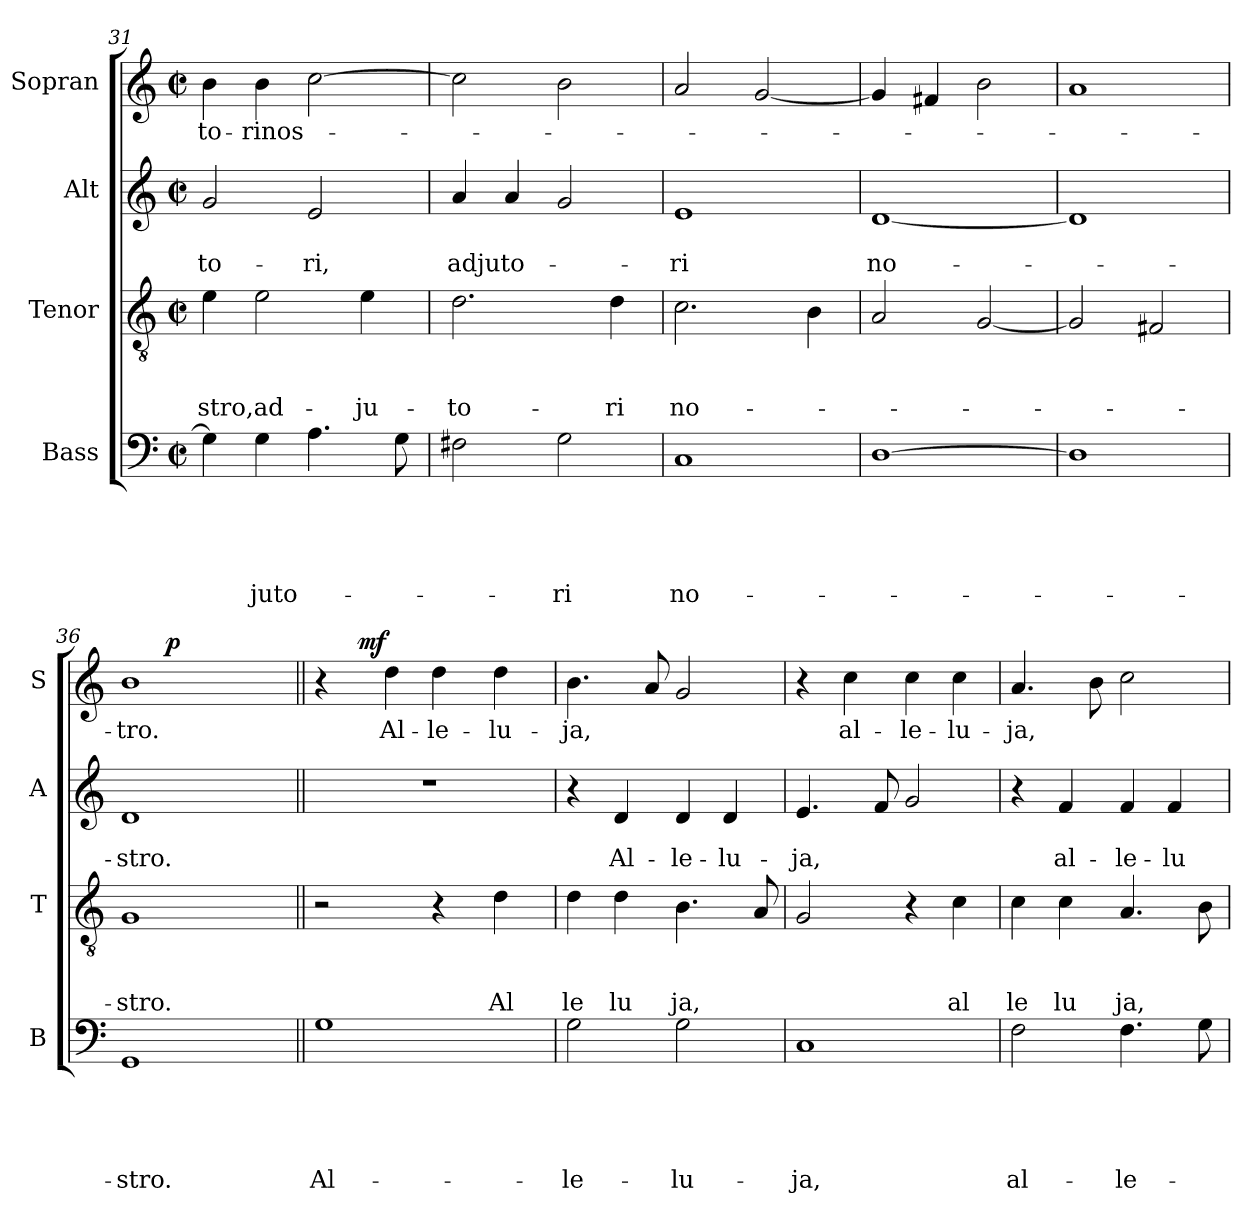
**kern	**text	**text	**text	**text	**text	**kern	**text	**text	**text	**kern	**text	**text	**kern	**text	**dynam
*part4	*part4	*part4	*part4	*part4	*part4	*part3	*part3	*part3	*part3	*part2	*part2	*part2	*part1	*part1	*part1
*staff4	*staff4	*staff4	*staff4	*staff4	*staff4	*staff3	*staff3	*staff3	*staff3	*staff2	*staff2	*staff2	*staff1	*staff1	*staff1
*I"Bass	*	*	*	*	*	*I"Tenor	*	*	*	*I"Alt	*	*	*I"Sopran	*	*
*I'B	*	*	*	*	*	*I'T	*	*	*	*I'A	*	*	*I'S	*	*
*clefF4	*	*	*	*	*	*clefGv2	*	*	*	*clefG2	*	*	*clefG2	*	*
*k[]	*	*	*	*	*	*k[]	*	*	*	*k[]	*	*	*k[]	*	*
*C:	*	*	*	*	*	*C:	*	*	*	*C:	*	*	*C:	*	*
*M2/2	*	*	*	*	*	*M2/2	*	*	*	*M2/2	*	*	*M2/2	*	*
*met(c|)	*	*	*	*	*	*met(c|)	*	*	*	*met(c|)	*	*	*met(c|)	*	*
=31	=31	=31	=31	=31	=31	=31	=31	=31	=31	=31	=31	=31	=31	=31	=31
!	!	!	!	!	!	!	!	!	!LO:LY:b	!	!	!LO:LY:b	!	!LO:LY:b	!
4G\]	.	.	.	.	.	4e\	.	.	-stro,ad-	2g/	.	-to-	4b\	-to-	.
!	!	!	!	!	!LO:LY:b	!	!	!	!	!	!	!	!	!LO:LY:b	!
4G\	.	.	.	.	-juto-	2e\	.	.	.	.	.	.	4b\	-rinos-	.
!	!	!	!	!	!	!	!	!	!	!	!	!LO:LY:b	!	!	!
4.A\	.	.	.	.	.	.	.	.	.	2e/	.	-ri,	[>2cc\	.	.
!	!	!	!	!	!	!	!	!	!LO:LY:b	!	!	!	!	!	!
.	.	.	.	.	.	4e\	.	.	-ju-	.	.	.	.	.	.
8G\	.	.	.	.	.	.	.	.	.	.	.	.	.	.	.
=32	=32	=32	=32	=32	=32	=32	=32	=32	=32	=32	=32	=32	=32	=32	=32
!	!	!	!	!	!	!	!	!	!LO:LY:b	!	!	!LO:LY:b	!	!	!
2F#X\	.	.	.	.	.	2.d\	.	.	-to-	4a/	.	adjuto-	2cc\]	.	.
.	.	.	.	.	.	.	.	.	.	4a/	.	.	.	.	.
!	!	!	!	!	!LO:LY:b	!	!	!	!	!	!	!	!	!	!
2G\	.	.	.	.	-ri	.	.	.	.	2g/	.	.	2b\	.	.
!	!	!	!	!	!	!	!	!	!LO:LY:b	!	!	!	!	!	!
.	.	.	.	.	.	4d\	.	.	-ri	.	.	.	.	.	.
!!LO:PB:g=z
=33	=33	=33	=33	=33	=33	=33	=33	=33	=33	=33	=33	=33	=33	=33	=33
!	!	!	!	!	!LO:LY:b	!	!	!	!LO:LY:b	!	!	!LO:LY:b	!	!	!
1C	.	.	.	.	no-	2.c\	.	.	no-	1e	.	-ri	2a/	.	.
.	.	.	.	.	.	.	.	.	.	.	.	.	[<2g/	.	.
.	.	.	.	.	.	4B\	.	.	.	.	.	.	.	.	.
=34	=34	=34	=34	=34	=34	=34	=34	=34	=34	=34	=34	=34	=34	=34	=34
!	!	!	!	!	!	!	!	!	!	!	!	!LO:LY:b	!	!	!
[>1D	.	.	.	.	.	2A/	.	.	.	[<1d	.	no-	4g/]	.	.
.	.	.	.	.	.	.	.	.	.	.	.	.	4f#X/	.	.
.	.	.	.	.	.	[<2G/	.	.	.	.	.	.	2b\	.	.
=35	=35	=35	=35	=35	=35	=35	=35	=35	=35	=35	=35	=35	=35	=35	=35
1D]	.	.	.	.	.	2G/]	.	.	.	1d]	.	.	1a	.	.
.	.	.	.	.	.	2F#X/	.	.	.	.	.	.	.	.	.
=36	=36	=36	=36	=36	=36	=36	=36	=36	=36	=36	=36	=36	=36	=36	=36
!	!	!	!	!	!LO:LY:b	!	!	!	!LO:LY:b	!	!	!LO:LY:b	!	!LO:LY:b	!
*	*	*	*	*	*	*	*	*	*	*	*	*	*^	*	*
1GG	.	.	.	.	-stro.	1G	.	.	-stro.	1d	.	-stro.	1b	8..ryy	-tro.	.
!	!	!	!	!	!	!	!	!	!	!	!	!	!	!	!	!LO:DY:a
.	.	.	.	.	.	.	.	.	.	.	.	.	.	2ryy	.	p
.	.	.	.	.	.	.	.	.	.	.	.	.	.	4ryy	.	.
.	.	.	.	.	.	.	.	.	.	.	.	.	.	32ryy	.	.
=37||	=37||	=37||	=37||	=37||	=37||	=37||	=37||	=37||	=37||	=37||	=37||	=37||	=37||	=37||	=37||	=37||
!	!	!	!	!	!LO:LY:b	!	!	!	!	!	!	!	!	!	!	!
1G	.	.	.	.	Al-	2r	.	.	.	1r	.	.	4r	8ryy	.	.
.	.	.	.	.	.	.	.	.	.	.	.	.	.	32ryy	.	.
!	!	!	!	!	!	!	!	!	!	!	!	!	!	!	!	!LO:DY:a
.	.	.	.	.	.	.	.	.	.	.	.	.	.	2ryy	.	mf
!	!	!	!	!	!	!	!	!	!	!	!	!	!	!	!LO:LY:b	!
.	.	.	.	.	.	.	.	.	.	.	.	.	4dd\	.	Al-	.
!	!	!	!	!	!	!	!	!	!	!	!	!	!	!	!LO:LY:b	!
.	.	.	.	.	.	4r	.	.	.	.	.	.	4dd\	.	-le-	.
.	.	.	.	.	.	.	.	.	.	.	.	.	.	4ryy	.	.
!	!	!	!	!	!	!	!	!	!LO:LY:b	!	!	!	!	!	!LO:LY:b	!
.	.	.	.	.	.	4d\	.	.	Al	.	.	.	4dd\	.	-lu-	.
.	.	.	.	.	.	.	.	.	.	.	.	.	.	16.ryy	.	.
=38	=38	=38	=38	=38	=38	=38	=38	=38	=38	=38	=38	=38	=38	=38	=38	=38
!	!	!	!	!	!LO:LY:b	!	!	!	!LO:LY:b	!	!	!	!	!	!LO:LY:b	!
*	*	*	*	*	*	*	*	*	*	*	*	*	*v	*v	*	*
2G\	.	.	.	.	-le-	4d\	.	.	le	4r	.	.	4.b\	-ja,	.
!	!	!	!	!	!	!	!	!	!LO:LY:b	!	!	!LO:LY:b	!	!	!
.	.	.	.	.	.	4d\	.	.	lu	4d/	.	Al-	.	.	.
.	.	.	.	.	.	.	.	.	.	.	.	.	8a/	.	.
!	!	!	!	!	!LO:LY:b	!	!	!	!LO:LY:b	!	!	!LO:LY:b	!	!	!
2G\	.	.	.	.	-lu-	4.B\	.	.	ja,	4d/	.	-le-	2g/	.	.
!	!	!	!	!	!	!	!	!	!	!	!	!LO:LY:b	!	!	!
.	.	.	.	.	.	.	.	.	.	4d/	.	-lu-	.	.	.
.	.	.	.	.	.	8A/	.	.	.	.	.	.	.	.	.
=39	=39	=39	=39	=39	=39	=39	=39	=39	=39	=39	=39	=39	=39	=39	=39
!	!	!	!	!	!LO:LY:b	!	!	!	!	!	!	!LO:LY:b	!	!	!
1C	.	.	.	.	-ja,	2G/	.	.	.	4.e/	.	-ja,	4r	.	.
!	!	!	!	!	!	!	!	!	!	!	!	!	!	!LO:LY:b	!
.	.	.	.	.	.	.	.	.	.	.	.	.	4cc\	al-	.
.	.	.	.	.	.	.	.	.	.	8f/	.	.	.	.	.
!	!	!	!	!	!	!	!	!	!	!	!	!	!	!LO:LY:b	!
.	.	.	.	.	.	4r	.	.	.	2g/	.	.	4cc\	-le-	.
!	!	!	!	!	!	!	!	!	!LO:LY:b	!	!	!	!	!LO:LY:b	!
.	.	.	.	.	.	4c\	.	.	al	.	.	.	4cc\	-lu-	.
=40	=40	=40	=40	=40	=40	=40	=40	=40	=40	=40	=40	=40	=40	=40	=40
!	!	!	!	!	!LO:LY:b	!	!	!	!LO:LY:b	!	!	!	!	!LO:LY:b	!
2F\	.	.	.	.	al-	4c\	.	.	le	4r	.	.	4.a/	-ja,	.
!	!	!	!	!	!	!	!	!	!LO:LY:b	!	!	!LO:LY:b	!	!	!
.	.	.	.	.	.	4c\	.	.	lu	4f/	.	al-	.	.	.
.	.	.	.	.	.	.	.	.	.	.	.	.	8b\	.	.
!	!	!	!	!	!LO:LY:b	!	!	!	!LO:LY:b	!	!	!LO:LY:b	!	!	!
4.F\	.	.	.	.	-le-	4.A/	.	.	ja,	4f/	.	-le-	2cc\	.	.
!	!	!	!	!	!	!	!	!	!	!	!	!LO:LY:b	!	!	!
.	.	.	.	.	.	.	.	.	.	4f/	.	-lu-	.	.	.
8G\	.	.	.	.	.	8B\	.	.	.	.	.	.	.	.	.
=	=	=	=	=	=	=	=	=	=	=	=	=	=	=	=
*-	*-	*-	*-	*-	*-	*-	*-	*-	*-	*-	*-	*-	*-	*-	*-
